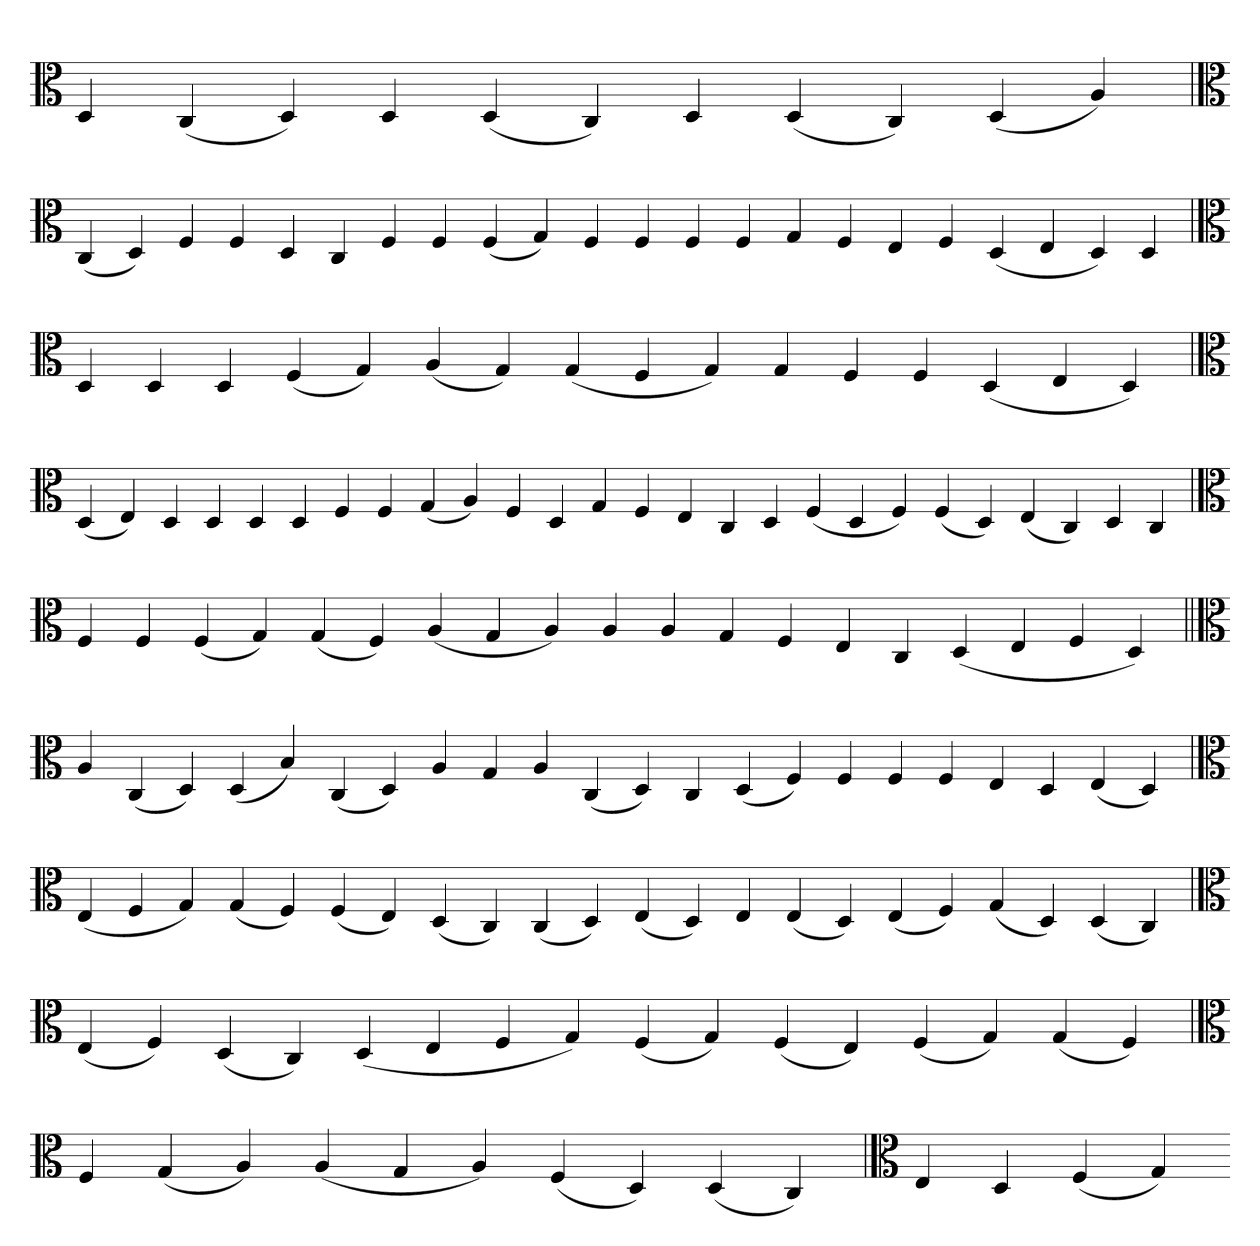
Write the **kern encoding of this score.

**kern
*part1
*staff1
*clefC3
=
4D
(4C
4D)
4D
(4D
4C)
4D
(4D
4C)
(4D
4A)
=`
*clefC3
(4C
4D)
4F
4F
4D
4C
4F
4F
(4F
4G)
4F
4F
4F
4F
4G
4F
4E
4F
(4D
4E
4D)
4D
=
*clefC3
4D
4D
4D
(4F
4G)
(4A
4G)
(4G
4F
4G)
4G
4F
4F
(4D
4E
4D)
='
*clefC3
(4D
4E)
4D
4D
4D
4D
4F
4F
(4G
4A)
4F
4D
4G
4F
4E
4C
4D
(4F
4D
4F)
(4F
4D)
(4E
4C)
4D
4C
='
*clefC3
4F
4F
(4F
4G)
(4G
4F)
(4A
4G
4A)
4A
4A
4G
4F
4E
4C
(4D
4E
4F
4D)
=||
*clefC3
4A
(4C
4D)
(4D
4B)
(4C
4D)
4A
4G
4A
(4C
4D)
4C
(4D
4F)
4F
4F
4F
4E
4D
(4E
4D)
='
*clefC3
(4E
4F
4G)
(4G
4F)
(4F
4E)
(4D
4C)
(4C
4D)
(4E
4D)
4E
(4E
4D)
(4E
4F)
(4G
4D)
(4D
4C)
='
*clefC3
(4E
4F)
(4D
4C)
(4D
4E
4F
4G)
(4F
4G)
(4F
4E)
(4F
4G)
(4G
4F)
=
*clefC3
4F
(4G
4A)
(4A
4G
4A)
(4F
4D)
(4D
4C)
=`
*clefC3
4E
4D
(4F
4G)
=-
*-
